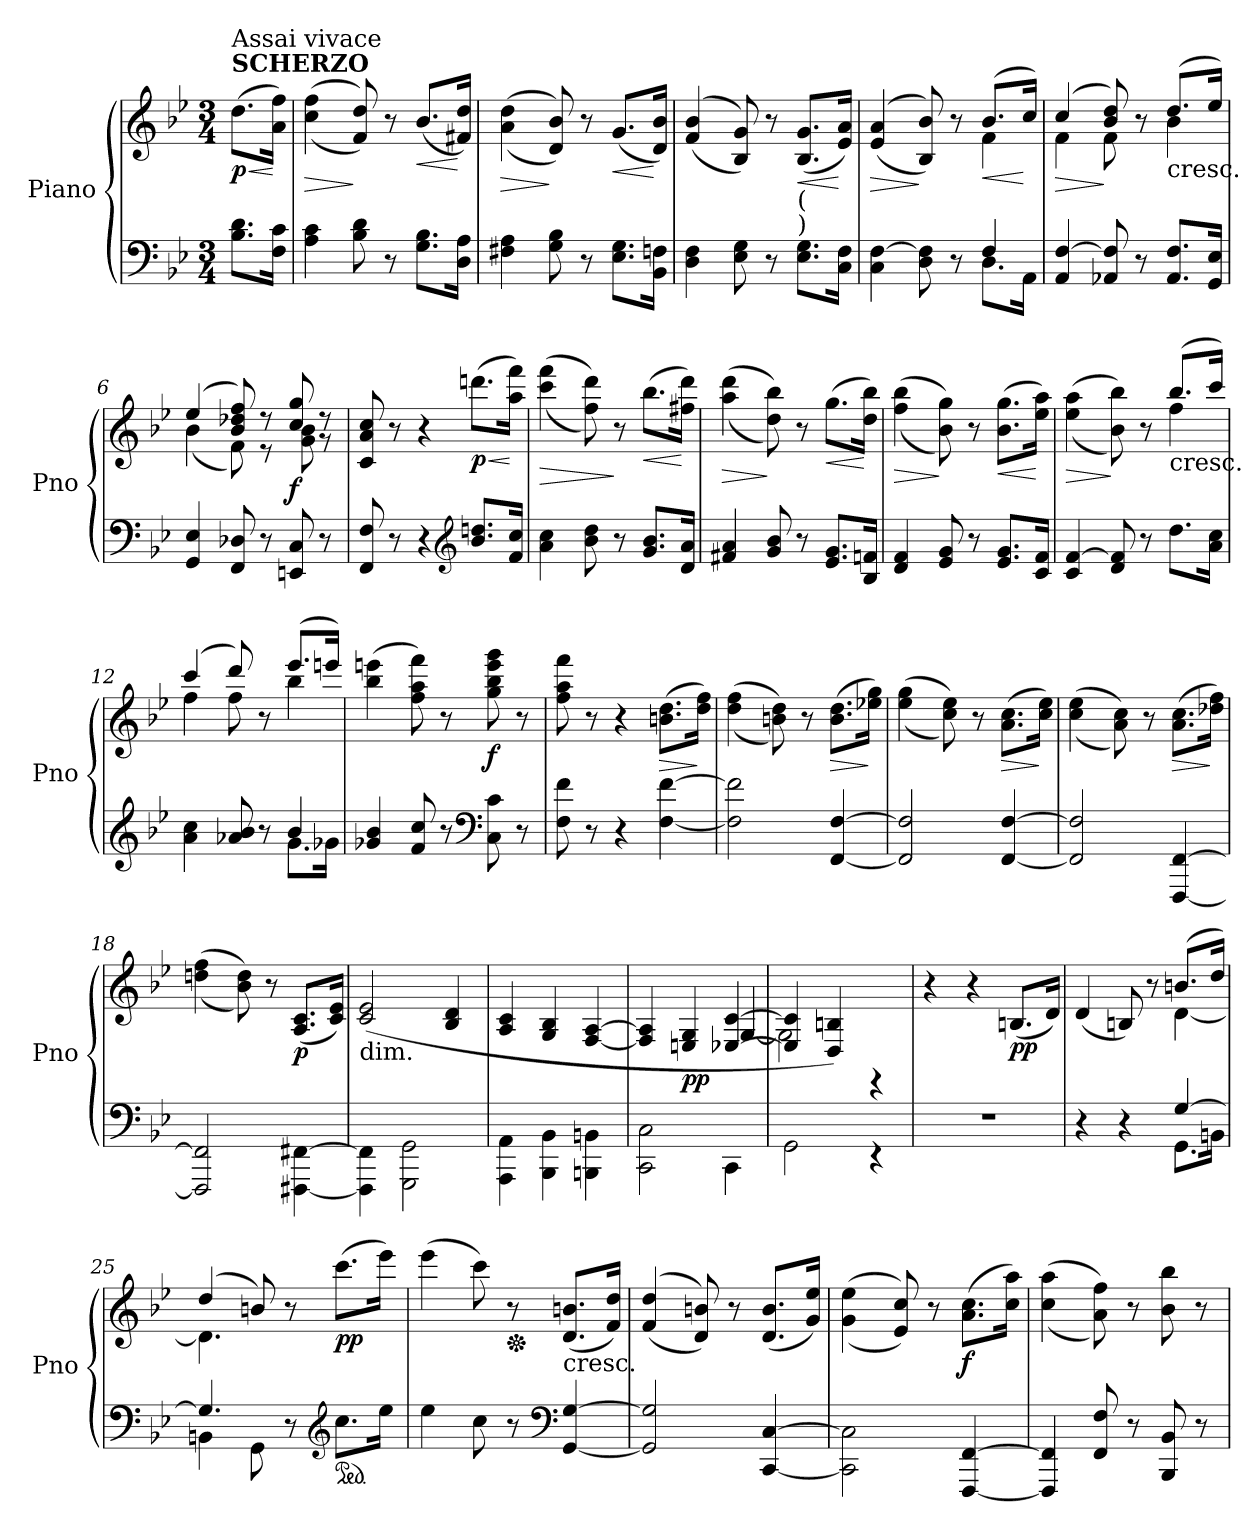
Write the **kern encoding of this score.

**kern	**kern	**dynam
*part1	*part1	*part1
*staff2	*staff1	*staff1/2
*I"Piano	*	*
*I'Pno	*	*
*clefF4	*clefG2	*
*k[b-e-]	*k[b-e-]	*
*B-:	*B-:	*
*M3/4	*M3/4	*
*MM240	*MM240	*
=	=	=
!	!LO:TX:a:B:t=SCHERZO	!
!	!LO:TX:a:t=Assai vivace	!
!	!	!LO:HP:b
!	!	!LO:DY:n=1:b
8.B-\ 8.d\L	(>8.dd\L	< p
16F\ 16c\Jk	16a\ 16ff\Jk)	[
=1	=1	=1
!	!	!LO:HP:b
4A\ 4c\	(>(>4cc\ 4ff\	>
8B-\ 8d\	8f/ 8dd/))	]
8r	8r	.
!	!	!LO:HP:b
8.G\ 8.B-\L	(<8.b-/L	<
16D\ 16A\Jk	16f#X/ 16dd/Jk)	[
=2	=2	=2
!	!	!LO:HP:b
4F#X\ 4A\	(>(>4a\ 4dd\	>
8G\ 8B-\	8d/ 8b-/))	]
8r	8r	.
!	!	!LO:HP:b
8.E-\ 8.G\L	(<8.g/L	<
16BB-\ 16Fn\Jk	16d/ 16b-/Jk)	[
=3	=3	=3
4D\ 4F\	(<(<4f/ 4b-/	.
8E-\ 8G\	8B-/ 8g/))	.
8r	8r	.
!	!LO:TX:b:t=(	!
!	!LO:TX:b:t=)	!
!	!	!LO:HP:b
8.E-\ 8.G\L	(<8.B-/ 8.g/L	<
16C\ 16F\Jk	16e-/ 16a/Jk)	[
=4	=4	=4
*^	*	*
!	!	!	!LO:HP:b
*	*	*^	*
4C\ [4F\	2ryy	(>(>4e-/ 4a/	2ryy	>
8D\ 8F\]	.	8B-/ 8b-/))	.	]
8r	.	8r	.	.
!	!	!	!	!LO:HP:b
4F/	8.D\L	(>8.b-/L	4f\	<
.	16AA\Jk	16cc/Jk)	.	[
=5	=5	=5	=5	=5
!	!	!	!	!LO:HP:b
*v	*v	*	*	*
4AA/ [4F/	(>4cc/	4f\	>
8AA-X/ 8F/]	8b-/ 8dd/)	8f\	]
8r	8r	8ryy	.
!	!LO:TX:b:t=cresc.	!	!
8.AA-/ 8.F/L	(>8.dd/L	4b-\	.
16GG/ 16E-/Jk	16ee-/Jk)	.	.
=6	=6	=6	=6
4GG/ 4E-/	(>4ee-/	(<4b-\	.
8FF/ 8D-X/	8b-/ 8dd-X/ 8ff/)	8f\)	.
8r	8r	8r	.
!	!	!	!LO:DY:b
8EEn/ 8C/	8cc/ 8gg/	8g\ 8b-\	f
8r	8r	8r	.
*	*v	*v	*
!!LO:LB:g=z
=7	=7	=7
8FF/ 8F/	8c/ 8a/ 8cc/	.
8r	8r	.
4r	4r	.
*clefG2	*	*
!	!	!LO:HP:b
!	!	!LO:DY:n=1:b
8.b-/ 8.ddn/L	(>8.dddn\L	< p
16f/ 16cc/Jk	16aa\ 16fff\Jk)	[
=8	=8	=8
!	!	!LO:HP:b
4a\ 4cc\	(>(>4ccc\ 4fff\	>
8b-\ 8dd\	8ff\ 8ddd\))	.
8r	8r	]
!	!	!LO:HP:b
8.g/ 8.b-/L	(>8.bb-\L	<
16d/ 16a/Jk	16ff#X\ 16ddd\Jk)	[
=9	=9	=9
!	!	!LO:HP:b
4f#X/ 4a/	(>(>4aa\ 4ddd\	>
8g/ 8b-/	8dd\ 8bb-\))	]
8r	8r	.
!	!	!LO:HP:b
8.e-/ 8.g/L	(>8.gg\L	<
16B-/ 16fn/Jk	16dd\ 16bb-\Jk)	[
=10	=10	=10
!	!	!LO:HP:b
4d/ 4f/	(>(>4ff\ 4bb-\	>
8e-/ 8g/	8b-\ 8gg\))	]
8r	8r	.
!	!	!LO:HP:b
8.e-/ 8.g/L	(>8.b-\ 8.gg\L	<
16c/ 16f/Jk	16ee-\ 16aa\Jk)	[
=11	=11	=11
!	!	!LO:HP:b
*	*^	*
4c/ [4f/	(<(<4ee-\ 4aa\	2ryy	>
8d/ 8f/]	8b-\ 8bb-\))	.	]
8r	8r	.	.
!	!LO:TX:b:t=cresc.	!	!
8.dd\L	(>8.bb-/L	4ff\	.
16a\ 16cc\Jk	16ccc/Jk)	.	.
=12	=12	=12	=12
*^	*	*	*
4a\ 4cc\	2ryy	(>4ccc/	4ff\	.
8a-X/ 8b-/	.	8ddd/)	8ff\	.
8r	.	8r	8ryy	.
4b-/	8.g\L	(>8.eee-/L	4bb-\	.
.	16g-X\Jk	16eeen/Jk)	.	.
*v	*v	*	*	*
*	*v	*v	*
!!LO:LB:g=z
=13	=13	=13
4g-X/ 4b-/	(>4bb-\ 4eeen\	.
8f/ 8cc/	8ff\ 8aa\ 8fff\)	.
8r	8r	.
*clefF4	*	*
!	!	!LO:DY:b
8C\ 8c\	8gg\ 8bb-\ 8eee\ 8ggg\	f
8r	8r	.
=14	=14	=14
8F\ 8f\	8ff\ 8aa\ 8fff\	.
8r	8r	.
4r	4r	.
!	!	!LO:HP:b
[4F\ [4f\	(>8.bn\ 8.dd\L	>
.	16dd\ 16ff\Jk)	]
=15	=15	=15
2F\] 2f\]	(>(>4dd\ 4ff\	.
.	8bn\ 8dd\))	.
.	8r	.
!	!	!LO:HP:b
[4FF/ [4F/	(>8.b\ 8.dd\L	>
.	16ee-X\ 16gg\Jk)	]
=16	=16	=16
2FF/] 2F/]	(>(>4ee-\ 4gg\	.
.	8cc\ 8ee-\))	.
.	8r	.
!	!	!LO:HP:b
[4FF/ [4F/	(>8.a\ 8.cc\L	>
.	16cc\ 16ee-\Jk)	]
=17	=17	=17
2FF/] 2F/]	(>(>4cc\ 4ee-\	.
.	8a\ 8cc\))	.
.	8r	.
!	!	!LO:HP:b
[4FFF/ [4FF/	(>8.a\ 8.cc\L	>
.	16dd-X\ 16ff\Jk)	]
=18	=18	=18
2FFF/] 2FF/]	(>(>4ddn\ 4ff\	.
.	8b-\ 8dd\))	.
.	8r	.
!	!	!LO:DY:b
[4FFF#X\ [4FF#X\	(<8.A/ 8.c/L	p
.	16c/ 16e-/Jk)	.
=19	=19	=19
!	!LO:TX:b:t=dim.	!
4FFF#\] 4FF#\]	(>2c/ 2e-/	.
2GGG\ 2GG\	.	.
.	4B-/ 4d/	.
!!LO:LB:g=z
=20	=20	=20
4AAA\ 4AA\	4A/ 4c/	.
4BBB-\ 4BB-\	4G/ 4B-/	.
4BBBn\ 4BBn\	[4F/ [4A/	.
=21	=21	=21
*	*^	*
2CC\ 2C\	4F/] 4A/]	2ryy	.
!	!	!	!LO:DY:b
.	4En/ 4G/	.	pp
4CC\	[4E-X/ [4c/	[4G/	.
=22	=22	=22	=22
2GG\	4E-/] 4c/]	2G\]	.
.	4D/ 4Bn/)	.	.
4rEE	4rEE	4ryy	.
*	*v	*v	*
=23	=23	=23
2.r	4r	.
.	4r	.
!	!	!LO:DY:b
.	(<8.Bn/L	pp
.	16d/Jk)	.
=24	=24	=24
*^	*^	*
4r	2ryy	(>4d/	2ryy	.
4r	.	8Bn/)	.	.
.	.	8r	.	.
[4G/	8.GG\L	(>8.bn/L	[4d\	.
.	16BBn\Jk	16dd/Jk)	.	.
=25	=25	=25	=25	=25
4.G/]	4BBn\	(>4dd/	4.d\]	.
.	8GG\	8bn/)	.	.
8r	4.ryy	8r	4.ryy	.
*clefG2	*	*	*	*
*ped	*	*	*	*
!	!	!	!	!LO:DY:b
8.cc\L	.	(<8.ccc\L	.	pp
16ee-\Jk	.	16eee-\Jk)	.	.
*v	*v	*	*	*
*	*v	*v	*
=26	=26	=26
4ee-\	(>4eee-\	.
8cc\	8ccc\)	.
*	*Xped	*
8r	8r	.
*clefF4	*	*
!	!LO:TX:b:t=cresc.	!
[4GG/ [4G/	(<8.d/ 8.bn/L	.
.	16f/ 16dd/Jk)	.
!!LO:LB:g=z
=27	=27	=27
2GG/] 2G/]	(<(<4f/ 4dd/	.
.	8d/ 8bn/))	.
.	8r	.
[4CC/ [4C/	(<8.d/ 8.b/L	.
.	16g/ 16ee-/Jk)	.
=28	=28	=28
2CC\] 2C\]	(>(>4g\ 4ee-\	.
.	8e-/ 8cc/))	.
.	8r	.
!	!	!LO:DY:b
[4FFF/ [4FF/	(>8.a\ 8.cc\L	f
.	16cc\ 16aa\Jk)	.
=29	=29	=29
4FFF/] 4FF/]	(>(>4cc\ 4aa\	.
8FF/ 8F/	8a\ 8ff\))	.
8r	8r	.
8BBB-/ 8BB-/	8b-\ 8bb-\	.
8r	8r	.
=	=	=
*-	*-	*-
